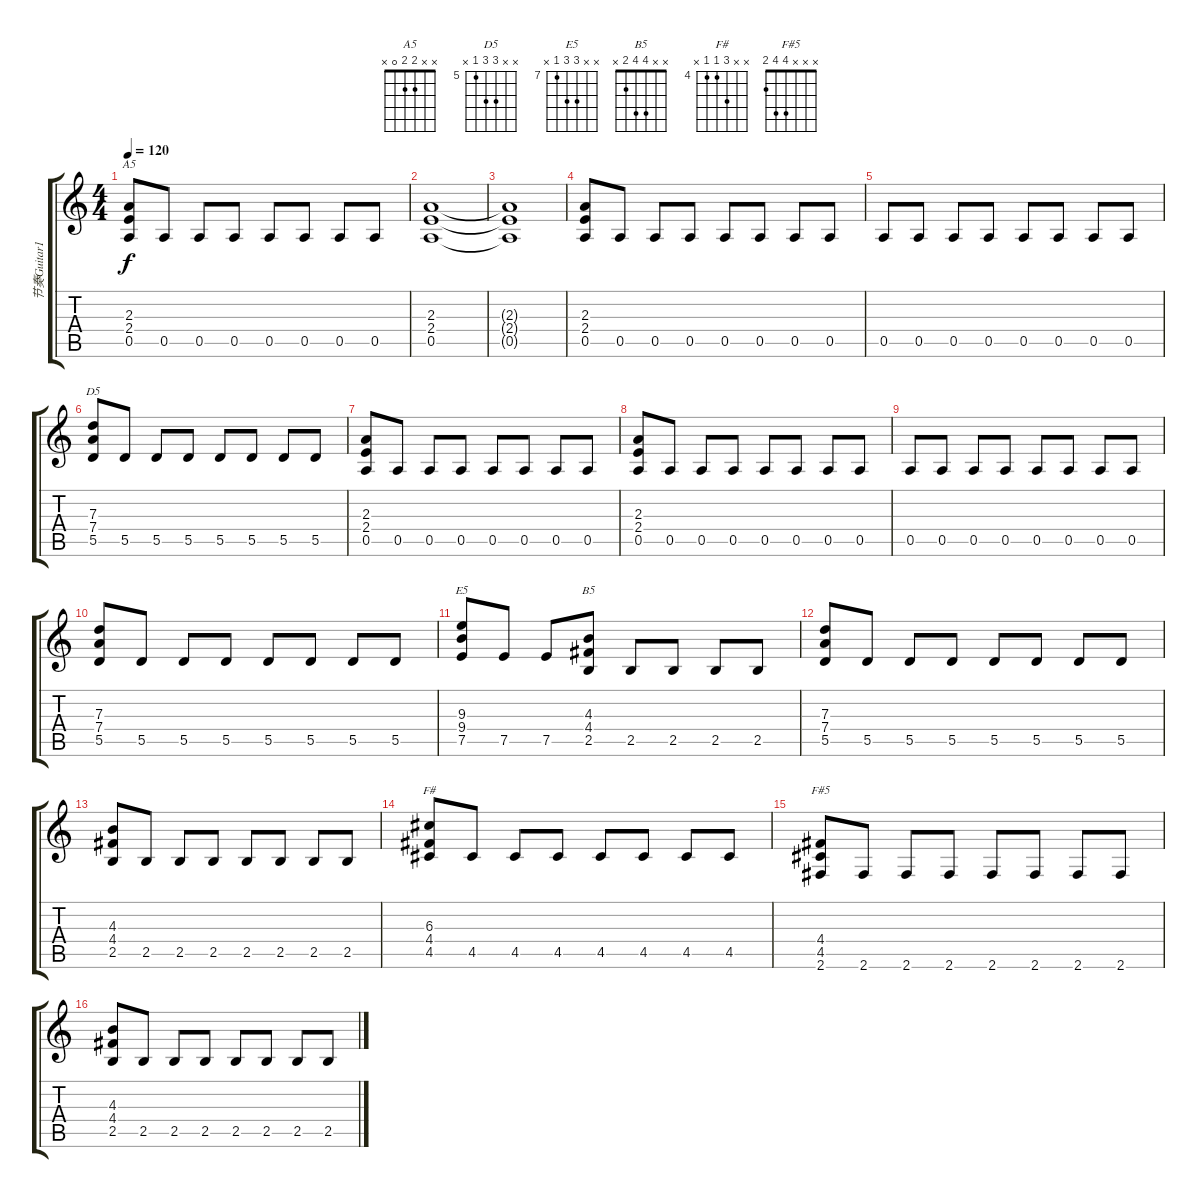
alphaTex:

\track ("节奏Guitar1" "节奏Guitar1") {instrument overdrivenguitar}
\staff {score tabs}
\tuning (E4 B3 G3 D3 A2 E2) {hide}
\chord ("A5" x x 2 2 0 x)
\chord ("D5" x x 7 7 5 x) {firstfret 5}
\chord ("E5" x x 9 9 7 x) {firstfret 7}
\chord ("B5" x x 4 4 2 x)
\chord ("F#" x x 6 4 4 x) {firstfret 4}
\chord ("F#5" x x x 4 4 2)
\ts (4 4)
\tempo 120
\clef g2
\ks c
(2.3 2.4 0.5).8{ch "A5" dy f} 0.5.8 0.5.8 0.5.8 0.5.8 0.5.8 0.5.8 0.5.8 |
(2.3 2.4 0.5).1 |
(2.3{t} 2.4{t} 0.5{t}).1 |
(2.3 2.4 0.5).8 0.5.8 0.5.8 0.5.8 0.5.8 0.5.8 0.5.8 0.5.8 |
0.5.8 0.5.8 0.5.8 0.5.8 0.5.8 0.5.8 0.5.8 0.5.8 |
(7.3 7.4 5.5).8{ch "D5"} 5.5.8 5.5.8 5.5.8 5.5.8 5.5.8 5.5.8 5.5.8 |
(2.3 2.4 0.5).8 0.5.8 0.5.8 0.5.8 0.5.8 0.5.8 0.5.8 0.5.8 |
(2.3 2.4 0.5).8 0.5.8 0.5.8 0.5.8 0.5.8 0.5.8 0.5.8 0.5.8 |
0.5.8 0.5.8 0.5.8 0.5.8 0.5.8 0.5.8 0.5.8 0.5.8 |
(7.3 7.4 5.5).8 5.5.8 5.5.8 5.5.8 5.5.8 5.5.8 5.5.8 5.5.8 |
(9.3 9.4 7.5).8{ch "E5"} 7.5.8 7.5.8 (4.3 4.4 2.5).8{ch "B5"} 2.5.8 2.5.8 2.5.8 2.5.8 |
(7.3 7.4 5.5).8 5.5.8 5.5.8 5.5.8 5.5.8 5.5.8 5.5.8 5.5.8 |
(4.3 4.4 2.5).8 2.5.8 2.5.8 2.5.8 2.5.8 2.5.8 2.5.8 2.5.8 |
(6.3 4.4 4.5).8{ch "F#"} 4.5.8 4.5.8 4.5.8 4.5.8 4.5.8 4.5.8 4.5.8 |
(4.4 4.5 2.6).8{ch "F#5"} 2.6.8 2.6.8 2.6.8 2.6.8 2.6.8 2.6.8 2.6.8 |
(4.3 4.4 2.5).8 2.5.8 2.5.8 2.5.8 2.5.8 2.5.8 2.5.8 2.5.8
